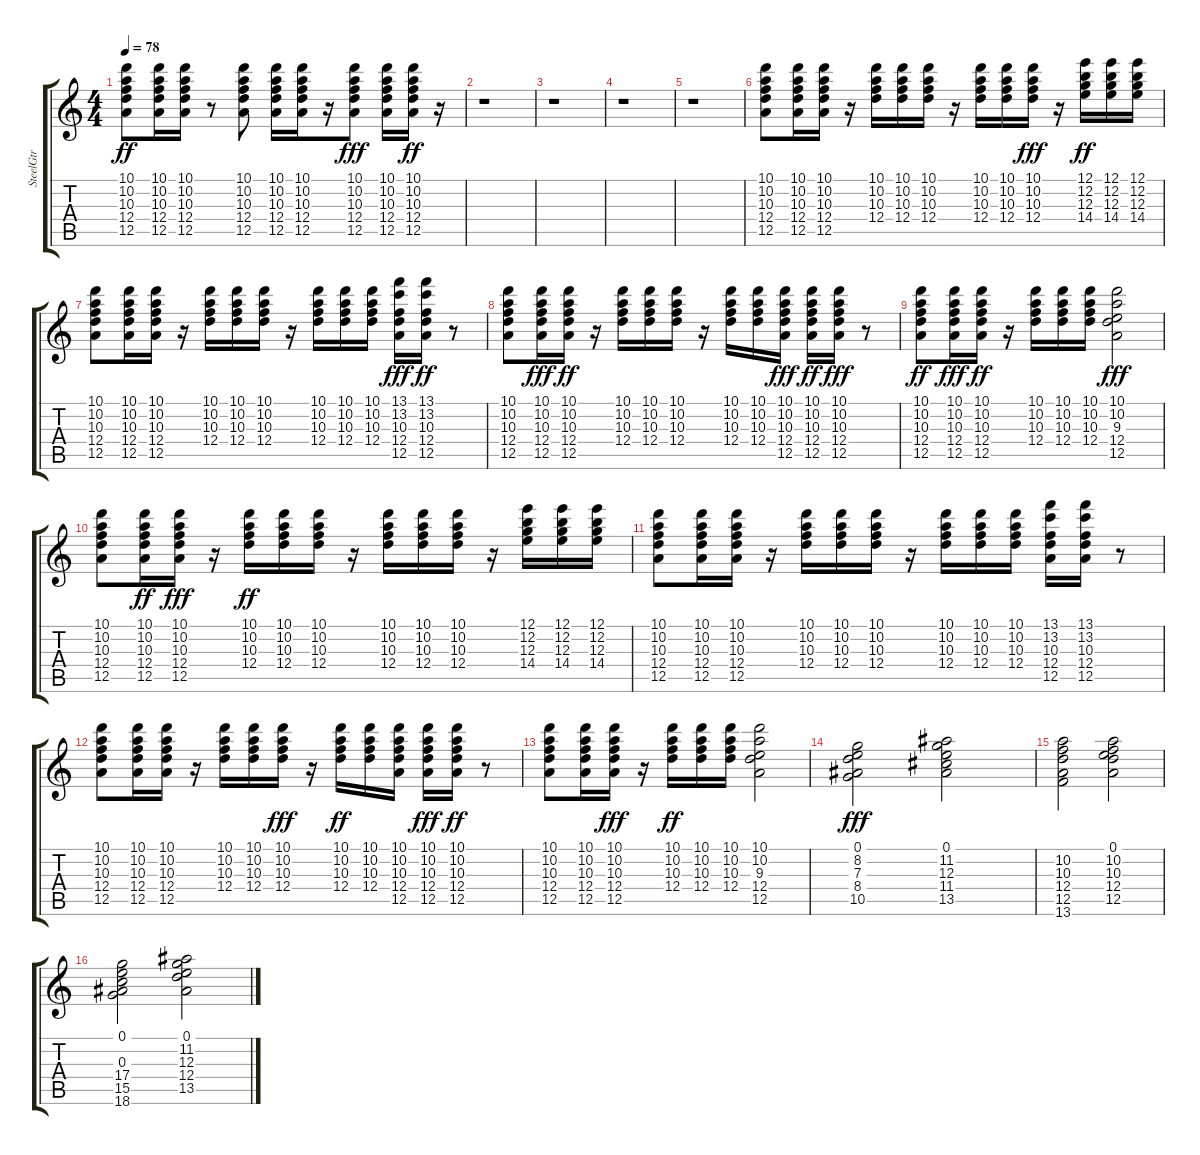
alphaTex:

\track ("SteelGtr" "SteelGtr") {instrument acousticguitarsteel}
\staff {score tabs}
\tuning (E4 B3 G3 D3 A2 E2) {hide}
\ts (4 4)
\tempo 78
\clef g2
\ks c
(10.1 10.2 10.3 12.4 12.5).8{dy ff} (10.1 10.2 10.3 12.4 12.5).16 (10.1 10.2 10.3 12.4 12.5).16 r.8 (10.1 10.2 10.3 12.4 12.5).8 (10.1 10.2 10.3 12.4 12.5).16 (10.1 10.2 10.3 12.4 12.5).16 r.16 (10.1 10.2 10.3 12.4 12.5).8{dy fff} (10.1 10.2 10.3 12.4 12.5).16 (10.1 10.2 10.3 12.4 12.5).16{dy ff} r.16 |
r.1 |
r.1 |
r.1 |
r.1 |
(10.1 10.2 10.3 12.4 12.5).8 (10.1 10.2 10.3 12.4 12.5).16 (10.1 10.2 10.3 12.4 12.5).16 r.16 (10.1 10.2 10.3 12.4).16 (10.1 10.2 10.3 12.4).16 (10.1 10.2 10.3 12.4).16 r.16 (10.1 10.2 10.3 12.4).16 (10.1 10.2 10.3 12.4).16 (10.1 10.2 10.3 12.4).16{dy fff} r.16 (12.1 12.2 12.3 14.4).16{dy ff} (12.1 12.2 12.3 14.4).16 (12.1 12.2 12.3 14.4).16 |
(10.1 10.2 10.3 12.4 12.5).8 (10.1 10.2 10.3 12.4 12.5).16 (10.1 10.2 10.3 12.4 12.5).16 r.16 (10.1 10.2 10.3 12.4).16 (10.1 10.2 10.3 12.4).16 (10.1 10.2 10.3 12.4).16 r.16 (10.1 10.2 10.3 12.4).16 (10.1 10.2 10.3 12.4).16 (10.1 10.2 10.3 12.4).16 (13.1 13.2 10.3 12.4 12.5).16{dy fff} (13.1 13.2 10.3 12.4 12.5).16{dy ff} r.8 |
(10.1 10.2 10.3 12.4 12.5).8 (10.1 10.2 10.3 12.4 12.5).16{dy fff} (10.1 10.2 10.3 12.4 12.5).16{dy ff} r.16 (10.1 10.2 10.3 12.4).16 (10.1 10.2 10.3 12.4).16 (10.1 10.2 10.3 12.4).16 r.16 (10.1 10.2 10.3 12.4).16 (10.1 10.2 10.3 12.4).16 (10.1 10.2 10.3 12.4 12.5).16{dy fff} (10.1 10.2 10.3 12.4 12.5).16{dy ff} (10.1 10.2 10.3 12.4 12.5).16{dy fff} r.8 |
(10.1 10.2 10.3 12.4 12.5).8{dy ff} (10.1 10.2 10.3 12.4 12.5).16{dy fff} (10.1 10.2 10.3 12.4 12.5).16{dy ff} r.16 (10.1 10.2 10.3 12.4).16 (10.1 10.2 10.3 12.4).16 (10.1 10.2 10.3 12.4).16 (10.1 10.2 9.3 12.4 12.5).2{dy fff} |
(10.1 10.2 10.3 12.4 12.5).8 (10.1 10.2 10.3 12.4 12.5).16{dy ff} (10.1 10.2 10.3 12.4 12.5).16{dy fff} r.16 (10.1 10.2 10.3 12.4).16{dy ff} (10.1 10.2 10.3 12.4).16 (10.1 10.2 10.3 12.4).16 r.16 (10.1 10.2 10.3 12.4).16 (10.1 10.2 10.3 12.4).16 (10.1 10.2 10.3 12.4).16 r.16 (12.1 12.2 12.3 14.4).16 (12.1 12.2 12.3 14.4).16 (12.1 12.2 12.3 14.4).16 |
(10.1 10.2 10.3 12.4 12.5).8 (10.1 10.2 10.3 12.4 12.5).16 (10.1 10.2 10.3 12.4 12.5).16 r.16 (10.1 10.2 10.3 12.4).16 (10.1 10.2 10.3 12.4).16 (10.1 10.2 10.3 12.4).16 r.16 (10.1 10.2 10.3 12.4).16 (10.1 10.2 10.3 12.4).16 (10.1 10.2 10.3 12.4).16 (13.1 13.2 10.3 12.4 12.5).16 (13.1 13.2 10.3 12.4 12.5).16 r.8 |
(10.1 10.2 10.3 12.4 12.5).8 (10.1 10.2 10.3 12.4 12.5).16 (10.1 10.2 10.3 12.4 12.5).16 r.16 (10.1 10.2 10.3 12.4).16 (10.1 10.2 10.3 12.4).16 (10.1 10.2 10.3 12.4).16{dy fff} r.16 (10.1 10.2 10.3 12.4).16{dy ff} (10.1 10.2 10.3 12.4).16 (10.1 10.2 10.3 12.4 12.5).16 (10.1 10.2 10.3 12.4 12.5).16{dy fff} (10.1 10.2 10.3 12.4 12.5).16{dy ff} r.8 |
(10.1 10.2 10.3 12.4 12.5).8 (10.1 10.2 10.3 12.4 12.5).16 (10.1 10.2 10.3 12.4 12.5).16{dy fff} r.16 (10.1 10.2 10.3 12.4).16{dy ff} (10.1 10.2 10.3 12.4).16 (10.1 10.2 10.3 12.4).16 (10.1 10.2 9.3 12.4 12.5).2 |
(0.1 8.2 7.3 8.4 10.5).2{dy fff} (0.1 11.2 12.3 11.4 13.5).2{volume 10} |
(10.2 10.3 12.4 12.5 13.6).2{volume 9} (0.1 10.2 10.3 12.4 12.5).2{volume 9} |
(0.1 0.3 17.4 15.5 18.6).2 (0.1 11.2 12.3 12.4 13.5).2
